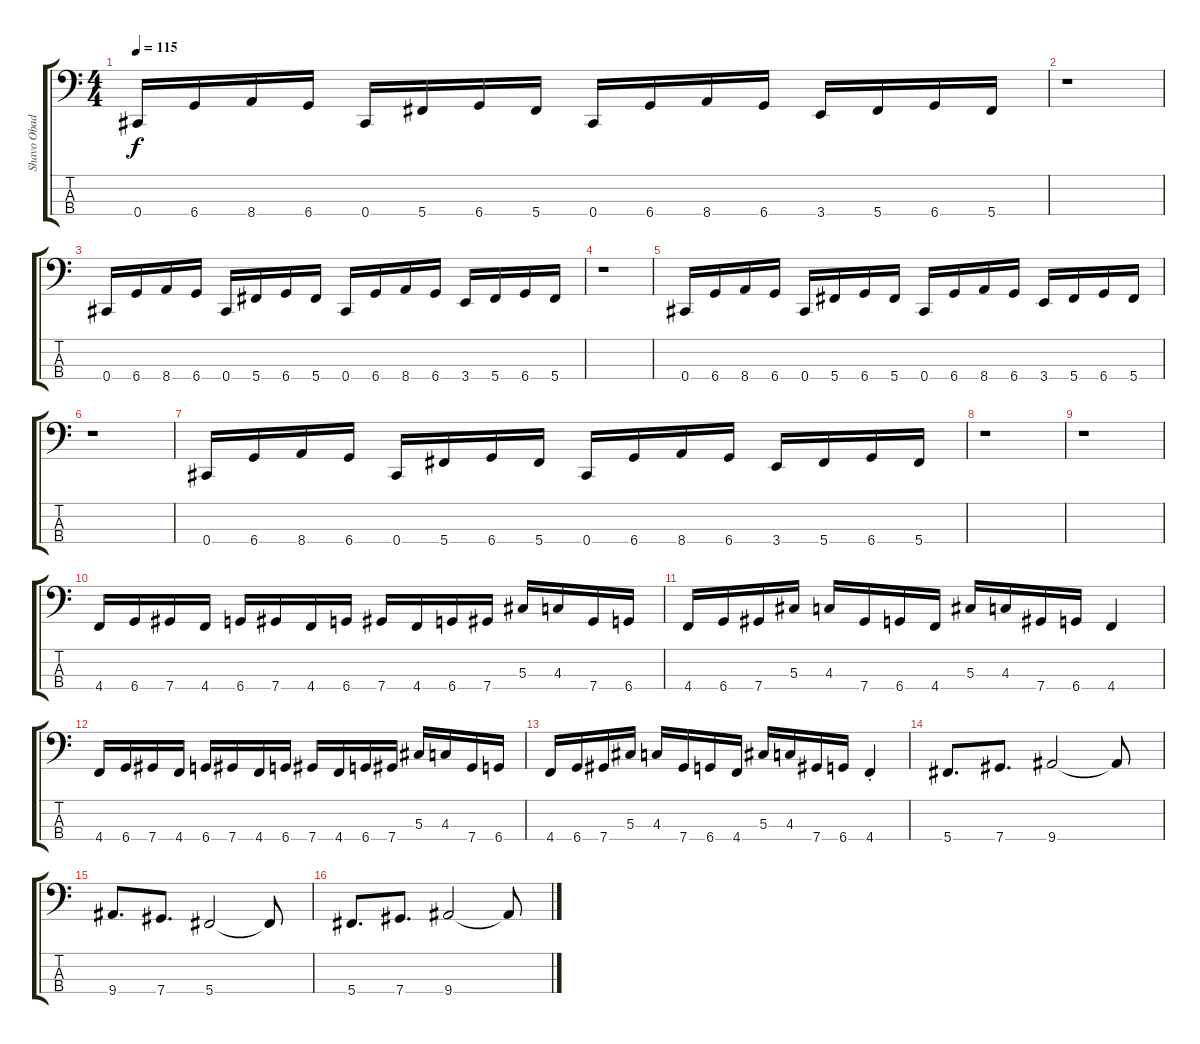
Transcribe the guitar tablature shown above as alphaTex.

\track ("Shavo Obadjian" "Shavo Obad") {instrument electricbasspick}
\staff {score tabs}
\tuning (Gb2 Db2 Ab1 Db1) {hide}
\ts (4 4)
\tempo 115
\clef f4
\ks c
0.4.16{dy f} 6.4.16 8.4.16 6.4.16 0.4.16 5.4.16 6.4.16 5.4.16 0.4.16 6.4.16 8.4.16 6.4.16 3.4.16 5.4.16 6.4.16 5.4.16 |
r.1 |
0.4.16 6.4.16 8.4.16 6.4.16 0.4.16 5.4.16 6.4.16 5.4.16 0.4.16 6.4.16 8.4.16 6.4.16 3.4.16 5.4.16 6.4.16 5.4.16 |
r.1 |
0.4.16 6.4.16 8.4.16 6.4.16 0.4.16 5.4.16 6.4.16 5.4.16 0.4.16 6.4.16 8.4.16 6.4.16 3.4.16 5.4.16 6.4.16 5.4.16 |
r.1 |
0.4.16 6.4.16 8.4.16 6.4.16 0.4.16 5.4.16 6.4.16 5.4.16 0.4.16 6.4.16 8.4.16 6.4.16 3.4.16 5.4.16 6.4.16 5.4.16 |
r.1 |
r.1 |
4.4.16 6.4.16 7.4.16 4.4.16 6.4.16 7.4.16 4.4.16 6.4.16 7.4.16 4.4.16 6.4.16 7.4.16 5.3.16 4.3.16 7.4.16 6.4.16 |
4.4.16 6.4.16 7.4.16 5.3.16 4.3.16 7.4.16 6.4.16 4.4.16 5.3.16 4.3.16 7.4.16 6.4.16 4.4.4 |
4.4.16 6.4.16 7.4.16 4.4.16 6.4.16 7.4.16 4.4.16 6.4.16 7.4.16 4.4.16 6.4.16 7.4.16 5.3.16 4.3.16 7.4.16 6.4.16 |
4.4.16 6.4.16 7.4.16 5.3.16 4.3.16 7.4.16 6.4.16 4.4.16 5.3.16 4.3.16 7.4.16 6.4.16 4.4{st}.4 |
5.4.8{d} 7.4.8{d} 9.4.2 9.4{t}.8 |
9.4.8{d} 7.4.8{d} 5.4.2 5.4{t}.8 |
5.4.8{d} 7.4.8{d} 9.4.2 9.4{t}.8
